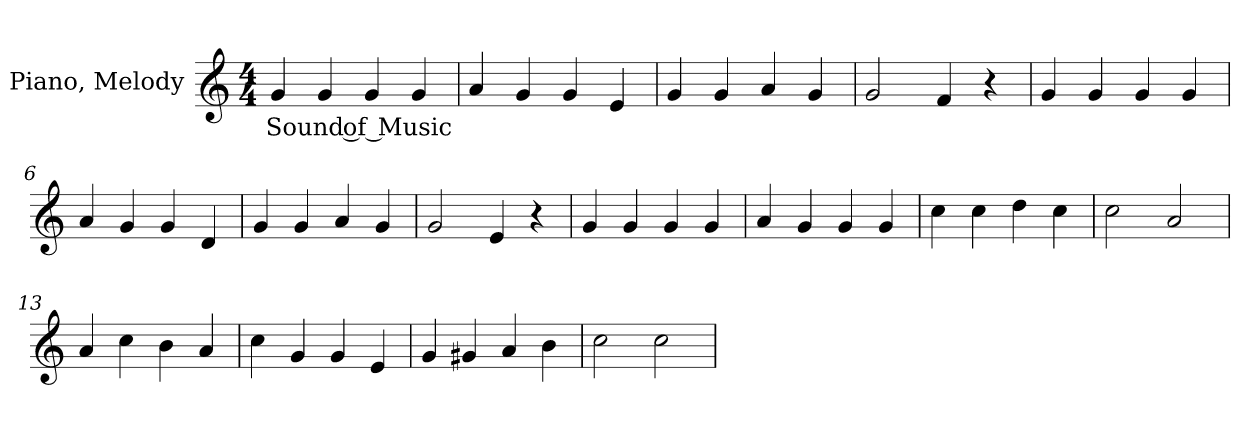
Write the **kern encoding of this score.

**kern	**text
*part1	*part1
*staff1	*staff1
*I"Piano, Melody	*
*I'Pno.	*
*clefG2	*
*k[]	*
*M4/4	*
*MM240	*
=1	=1
!	!LO:LY:b
4g/	Sound of Music
4g/	.
4g/	.
4g/	.
=2	=2
4a/	.
4g/	.
4g/	.
4e/	.
=3	=3
4g/	.
4g/	.
4a/	.
4g/	.
=4	=4
2g/	.
4f/	.
4r	.
=5	=5
4g/	.
4g/	.
4g/	.
4g/	.
=6	=6
4a/	.
4g/	.
4g/	.
4d/	.
=7	=7
4g/	.
4g/	.
4a/	.
4g/	.
=8	=8
2g/	.
4e/	.
4r	.
!!LO:LB:g=z
=9	=9
4g/	.
4g/	.
4g/	.
4g/	.
=10	=10
4a/	.
4g/	.
4g/	.
4g/	.
=11	=11
4cc\	.
4cc\	.
4dd\	.
4cc\	.
=12	=12
2cc\	.
2a/	.
=13	=13
4a/	.
4cc\	.
4b\	.
4a/	.
=14	=14
4cc\	.
4g/	.
4g/	.
4e/	.
=15	=15
4g/	.
4g#X/	.
4a/	.
4b\	.
=16	=16
2cc\	.
2cc\	.
=	=
*-	*-
